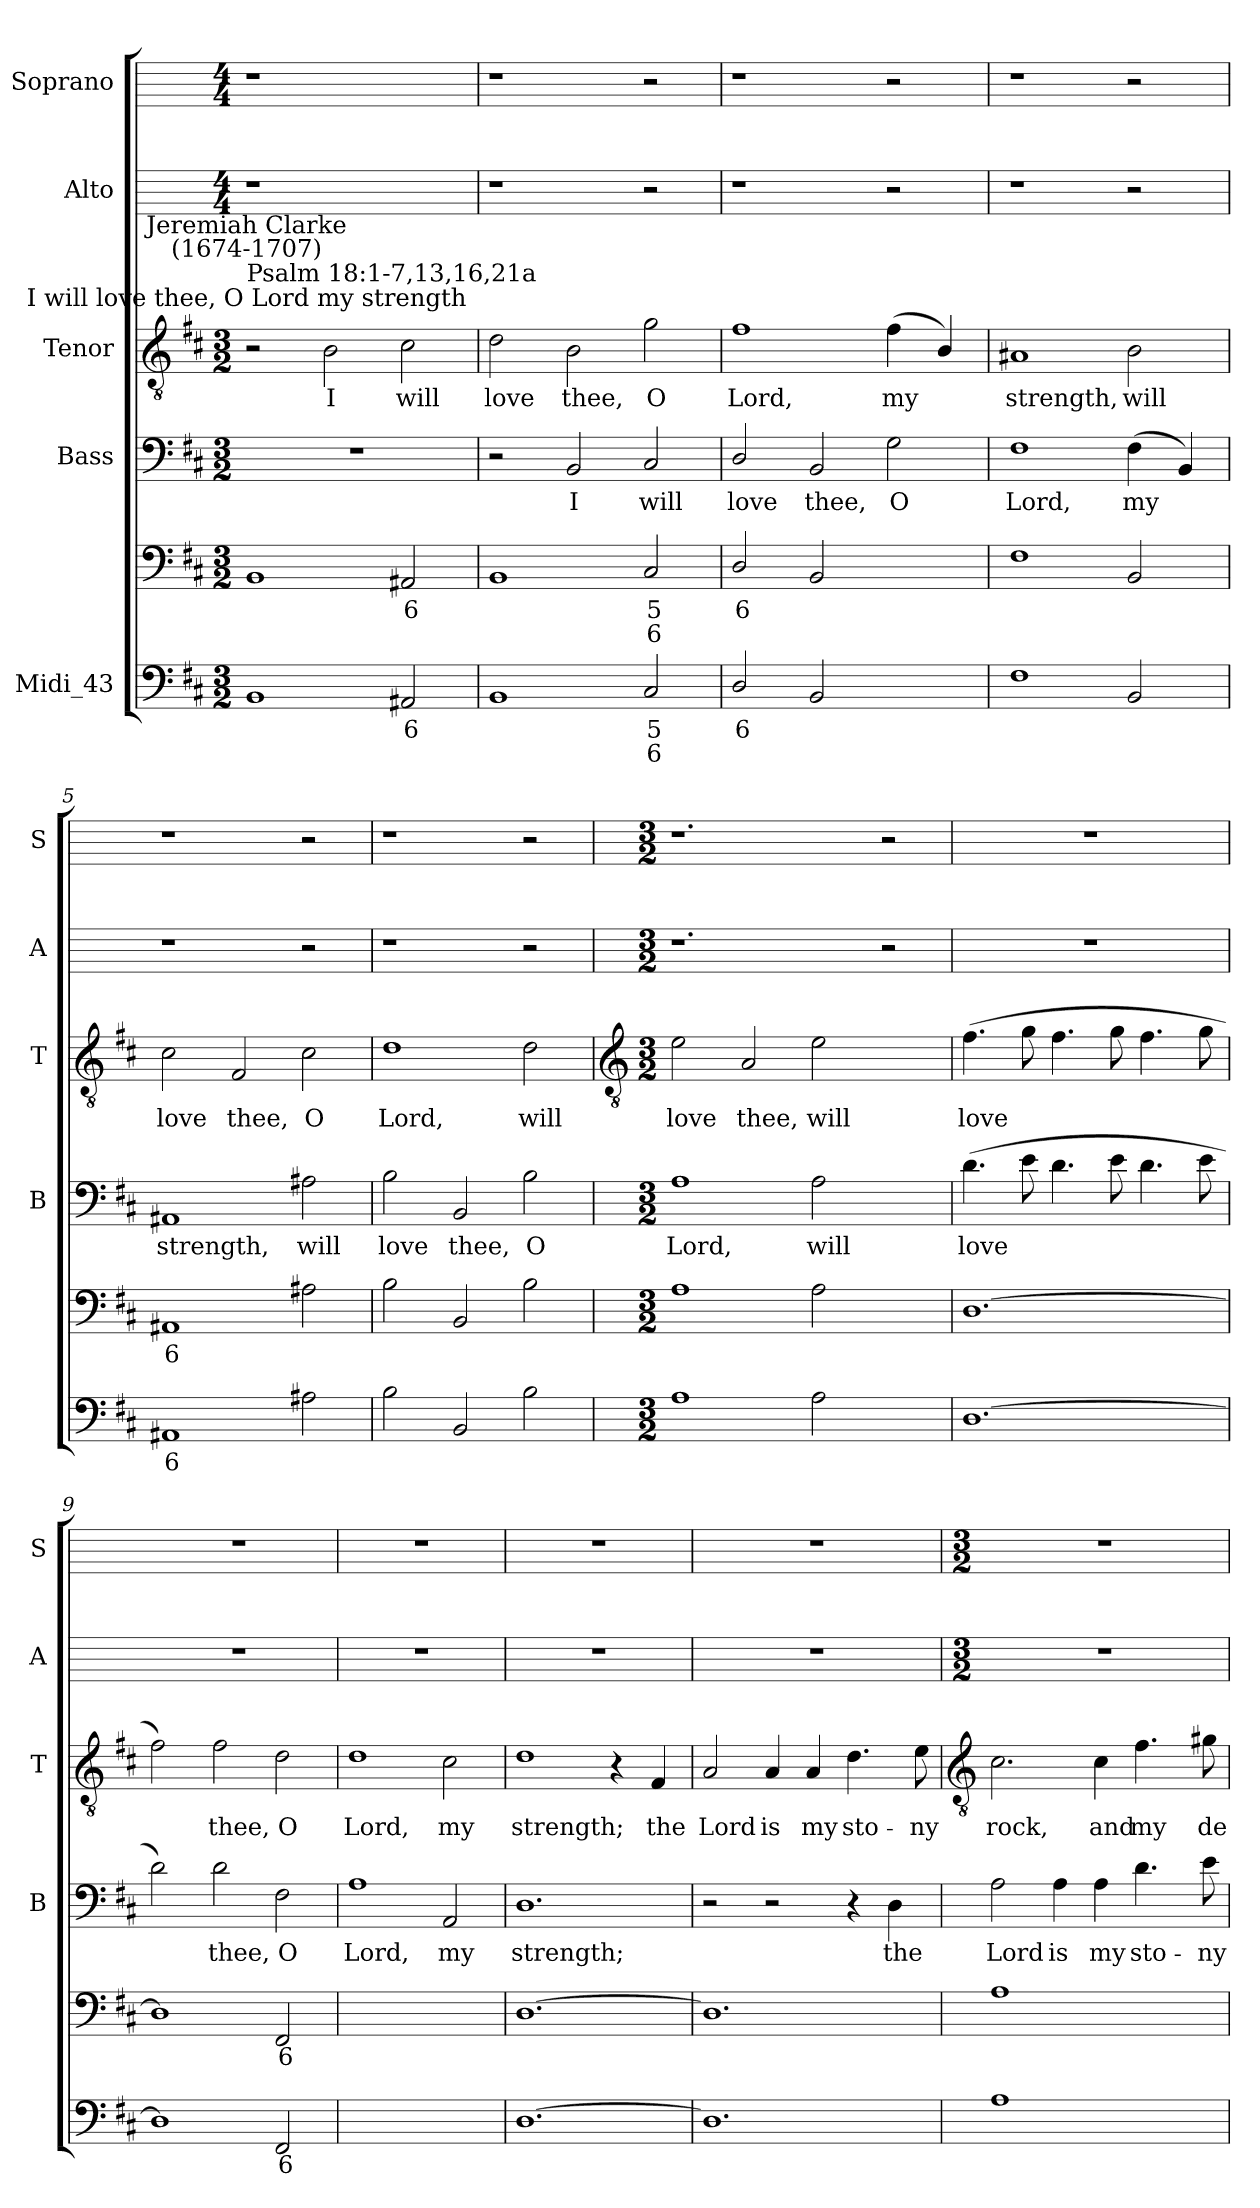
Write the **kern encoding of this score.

**kern	**text	**text	**kern	**text	**text	**kern	**text	**kern	**text	**kern	**kern
*part5	*part5	*part5	*part5	*part5	*part5	*part4	*part4	*part3	*part3	*part2	*part1
*staff6	*staff6	*staff6	*staff5	*staff5	*staff5	*staff4	*staff4	*staff3	*staff3	*staff2	*staff1
*I"Midi_43	*	*	*	*	*	*I"Bass	*	*I"Tenor	*	*I"Alto	*I"Soprano
*	*	*	*	*	*	*I'B	*	*I'T	*	*I'A	*I'S
*	*	*	*clefF4	*	*	*clefF4	*	*clefGv2	*	*	*
*k[f#c#]	*	*	*k[f#c#]	*	*	*k[f#c#]	*	*k[f#c#]	*	*	*
*D:	*	*	*D:	*	*	*D:	*	*D:	*	*	*
*M3/2	*	*	*M3/2	*	*	*M3/2	*	*M3/2	*	*M4/4	*M4/4
=1	=1	=1	=1	=1	=1	=1	=1	=1	=1	=1	=1
!	!	!	!	!	!	!	!	!LO:TX:a:cj:t=I will love thee, O Lord my strength	!	!	!
!	!	!	!	!	!	!	!	!LO:TX:a:t=Psalm 18&colon;1-7,13,16,21a	!	!	!
!	!	!	!	!	!	!	!	!LO:TX:a:cj:t=Jeremiah Clarke\n(1674-1707)	!	!	!
!	!	!	!	!	!	!LO:N:vis=1	!	!	!	!	!
1BB	.	.	1BB	.	.	1.r	.	2r	.	1r	1r
!	!	!	!	!	!	!	!	!	!LO:LY:b	!	!
.	.	.	.	.	.	.	.	2B	I	.	.
!	!LO:LY:b	!	!	!LO:LY:b	!	!	!	!	!LO:LY:b	!	!
2AA#X	6	.	2AA#X	6	.	.	.	2c#	will	2ryy	2ryy
=2	=2	=2	=2	=2	=2	=2	=2	=2	=2	=2	=2
!	!	!	!	!	!	!	!	!	!LO:LY:b	!	!
1BB	.	.	1BB	.	.	2r	.	2d	love	1r	1r
!	!	!	!	!	!	!	!LO:LY:b	!	!LO:LY:b	!	!
.	.	.	.	.	.	2BB	I	2B	thee,	.	.
!	!LO:LY:b	!LO:LY:b	!	!LO:LY:b	!LO:LY:b	!	!LO:LY:b	!	!LO:LY:b	!	!
2C#	5	6	2C#	5	6	2C#	will	2g	O	2r	2r
=3	=3	=3	=3	=3	=3	=3	=3	=3	=3	=3	=3
!	!LO:LY:b	!	!	!LO:LY:b	!	!	!LO:LY:b	!	!LO:LY:b	!	!
2D/	6	.	2D/	6	.	2D/	love	1f#	Lord,	1r	1r
!	!	!	!	!	!	!	!LO:LY:b	!	!	!	!
2BB	.	.	2BB	.	.	2BB	thee,	.	.	.	.
!	!LO:LY:b	!	!	!LO:LY:b	!	!	!LO:LY:b	!	!LO:LY:b	!	!
[4Gyy	7	.	[4Gyy	7	.	2G	O	(4f#	my	2r	2r
!	!LO:LY:b	!	!	!LO:LY:b	!	!	!	!	!	!	!
4Gyy]	6	.	4Gyy]	6	.	.	.	4B/)	.	.	.
=4	=4	=4	=4	=4	=4	=4	=4	=4	=4	=4	=4
!	!	!	!	!	!	!	!LO:LY:b	!	!LO:LY:b	!	!
1F#	.	.	1F#	.	.	1F#	Lord,	1A#X	strength,	1r	1r
!	!	!	!	!	!	!	!LO:LY:b	!	!LO:LY:b	!	!
2BB	.	.	2BB	.	.	(4F#	my	2B	will	2r	2r
.	.	.	.	.	.	4BB)	.	.	.	.	.
=5	=5	=5	=5	=5	=5	=5	=5	=5	=5	=5	=5
!	!LO:LY:b	!	!	!LO:LY:b	!	!	!LO:LY:b	!	!LO:LY:b	!	!
1AA#X	6	.	1AA#X	6	.	1AA#X	strength,	2c#	love	1r	1r
!	!	!	!	!	!	!	!	!	!LO:LY:b	!	!
.	.	.	.	.	.	.	.	2F#	thee,	.	.
!	!	!	!	!	!	!	!LO:LY:b	!	!LO:LY:b	!	!
2A#X	.	.	2A#X	.	.	2A#X	will	2c#	O	2r	2r
=6	=6	=6	=6	=6	=6	=6	=6	=6	=6	=6	=6
!	!	!	!	!	!	!	!LO:LY:b	!	!LO:LY:b	!	!
2B	.	.	2B	.	.	2B	love	1d	Lord,	1r	1r
!	!	!	!	!	!	!	!LO:LY:b	!	!	!	!
2BB	.	.	2BB	.	.	2BB	thee,	.	.	.	.
!	!	!	!	!	!	!	!LO:LY:b	!	!LO:LY:b	!	!
2B	.	.	2B	.	.	2B	O	2d	will	2r	2r
!!LO:LB:g=z
=7	=7	=7	=7	=7	=7	=7	=7	=7	=7	=7	=7
*	*	*	*	*	*	*	*	*clefGv2	*	*	*
*M3/2	*	*	*M3/2	*	*	*M3/2	*	*M3/2	*	*M3/2	*M3/2
!	!	!	!	!	!	!	!LO:LY:b	!	!LO:LY:b	!	!
1A	.	.	1A	.	.	1A	Lord,	2e	love	1.r	1.r
!	!	!	!	!	!	!	!	!	!LO:LY:b	!	!
.	.	.	.	.	.	.	.	2A	thee,	.	.
!	!	!	!	!	!	!	!LO:LY:b	!	!LO:LY:b	!	!
2A	.	.	2A	.	.	2A	will	2e	will	.	.
2ryy	.	.	2ryy	.	.	2ryy	.	2ryy	.	2r	2r
=8	=8	=8	=8	=8	=8	=8	=8	=8	=8	=8	=8
!	!	!	!	!	!	!	!LO:LY:b	!	!LO:LY:b	!	!
[1.D	.	.	[1.D	.	.	(>4.d	love	(>4.f#	love	1.r	1.r
.	.	.	.	.	.	8e	.	8g	.	.	.
.	.	.	.	.	.	4.d	.	4.f#	.	.	.
.	.	.	.	.	.	8e	.	8g	.	.	.
.	.	.	.	.	.	4.d	.	4.f#	.	.	.
.	.	.	.	.	.	8e	.	8g	.	.	.
=9	=9	=9	=9	=9	=9	=9	=9	=9	=9	=9	=9
1D]	.	.	1D]	.	.	2d)	.	2f#)	.	1.r	1.r
!	!	!	!	!	!	!	!LO:LY:b	!	!LO:LY:b	!	!
.	.	.	.	.	.	2d	thee,	2f#	thee,	.	.
!	!LO:LY:b	!	!	!LO:LY:b	!	!	!LO:LY:b	!	!LO:LY:b	!	!
2FF#	6	.	2FF#	6	.	2F#	O	2d	O	.	.
=10	=10	=10	=10	=10	=10	=10	=10	=10	=10	=10	=10
!	!LO:LY:b	!	!	!LO:LY:b	!	!	!LO:LY:b	!	!LO:LY:b	!	!
[1AAyy	4	.	[1AAyy	4	.	1A	Lord,	1d	Lord,	1.r	1.r
!	!LO:LY:b	!	!	!LO:LY:b	!	!	!LO:LY:b	!	!LO:LY:b	!	!
2AAyy]	3	.	2AAyy]	3	.	2AA	my	2c#	my	.	.
=11	=11	=11	=11	=11	=11	=11	=11	=11	=11	=11	=11
!	!	!	!	!	!	!	!LO:LY:b	!	!LO:LY:b	!	!
[1.D	.	.	[1.D	.	.	1.D	strength;	1d	strength;	1.r	1.r
.	.	.	.	.	.	.	.	4r	.	.	.
!	!	!	!	!	!	!	!	!	!LO:LY:b	!	!
.	.	.	.	.	.	.	.	4F#	the	.	.
=12	=12	=12	=12	=12	=12	=12	=12	=12	=12	=12	=12
!	!	!	!	!	!	!	!	!	!LO:LY:b	!	!
1.D]	.	.	1.D]	.	.	2r	.	2A	Lord	1.r	1.r
!	!	!	!	!	!	!	!	!	!LO:LY:b	!	!
.	.	.	.	.	.	2r	.	4A	is	.	.
!	!	!	!	!	!	!	!	!	!LO:LY:b	!	!
.	.	.	.	.	.	.	.	4A	my	.	.
!	!	!	!	!	!	!	!	!	!LO:LY:b	!	!
.	.	.	.	.	.	4r	.	4.d	sto-	.	.
!	!	!	!	!	!	!	!LO:LY:b	!	!	!	!
.	.	.	.	.	.	4D	the	.	.	.	.
!	!	!	!	!	!	!	!	!	!LO:LY:b	!	!
.	.	.	.	.	.	.	.	8e	-ny	.	.
!!LO:LB:g=z
=13	=13	=13	=13	=13	=13	=13	=13	=13	=13	=13	=13
*	*	*	*	*	*	*	*	*clefGv2	*	*	*
*	*	*	*	*	*	*	*	*	*	*M3/2	*M3/2
!	!	!	!	!	!	!	!LO:LY:b	!	!LO:LY:b	!	!
1A	.	.	1A	.	.	2A	Lord	2.c#	rock,	1.r	1.r
!	!	!	!	!	!	!	!LO:LY:b	!	!	!	!
.	.	.	.	.	.	4A	is	.	.	.	.
!	!	!	!	!	!	!	!LO:LY:b	!	!LO:LY:b	!	!
.	.	.	.	.	.	4A	my	4c#	and	.	.
!	!LO:LY:b	!	!	!LO:LY:b	!	!	!LO:LY:b	!	!LO:LY:b	!	!
[4Dyy	5	.	[4Dyy	5	.	4.d	sto-	4.f#	my	.	.
!	!LO:LY:b	!	!	!LO:LY:b	!	!	!	!	!	!	!
4Dyy]	6	.	4Dyy]	6	.	.	.	.	.	.	.
!	!	!	!	!	!	!	!LO:LY:b	!	!LO:LY:b	!	!
.	.	.	.	.	.	8e	-ny	8g#X	de-	.	.
=	=	=	=	=	=	=	=	=	=	=	=
*-	*-	*-	*-	*-	*-	*-	*-	*-	*-	*-	*-
